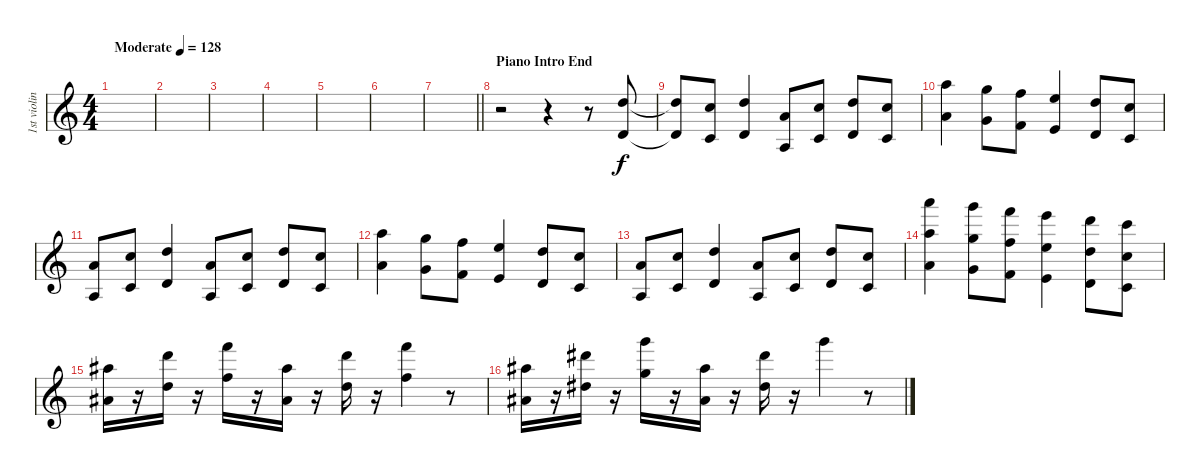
\track ("1st violins" "1st violin") {instrument stringensemble1}
\staff {score}
\tuning (E4 B3 G3 D3 A2 E2) {hide}
\ts (4 4)
\tempo (128 "Moderate")
\clef g2
\ks c
|
|
|
|
|
|
\barLineRight lightlight
|
\section ("" "Piano Intro End")
r.2 r.4 r.8 (10.1 3.2).8 |
(10.1{t} 3.2{t}).8 (8.1 1.2).8 (10.1 3.2).4 (5.1 2.3).8 (8.1 1.2).8 (10.1 3.2).8 (8.1 1.2).8 |
(17.1 10.2).4{dy f} (15.1 8.2).8 (13.1 6.2).8 (12.1 5.2).4 (10.1 3.2).8 (8.1 1.2).8 |
(5.1 2.3).8 (8.1 1.2).8 (10.1 3.2).4 (5.1 2.3).8 (8.1 1.2).8 (10.1 3.2).8 (8.1 1.2).8 |
(17.1 10.2).4 (15.1 8.2).8 (13.1 6.2).8 (12.1 5.2).4 (10.1 3.2).8 (8.1 1.2).8 |
(5.1 2.3).8 (8.1 1.2).8 (10.1 3.2).4 (5.1 2.3).8 (8.1 1.2).8 (10.1 3.2).8 (8.1 1.2).8 |
(29.1 10.2 26.3).4 (27.1 8.2 24.3).8 (25.1 6.2 22.3).8 (24.1 5.2 21.3).4 (22.1 3.2 19.3).8 (20.1 1.2 17.3).8 |
(6.1 23.2).16 r.16 (10.1 27.2).16 r.16 (13.1 30.2).16 r.16 (6.1 23.2).16 r.16 (10.1 27.2).16 r.16 (13.1 30.2).4 r.8 |
(6.1 23.2).16 r.16 (11.1 28.2).16 r.16 (27.1 24.3).16 r.16 (6.1 23.2).16 r.16 (11.1 28.2).16 r.16 27.1.4 r.8
